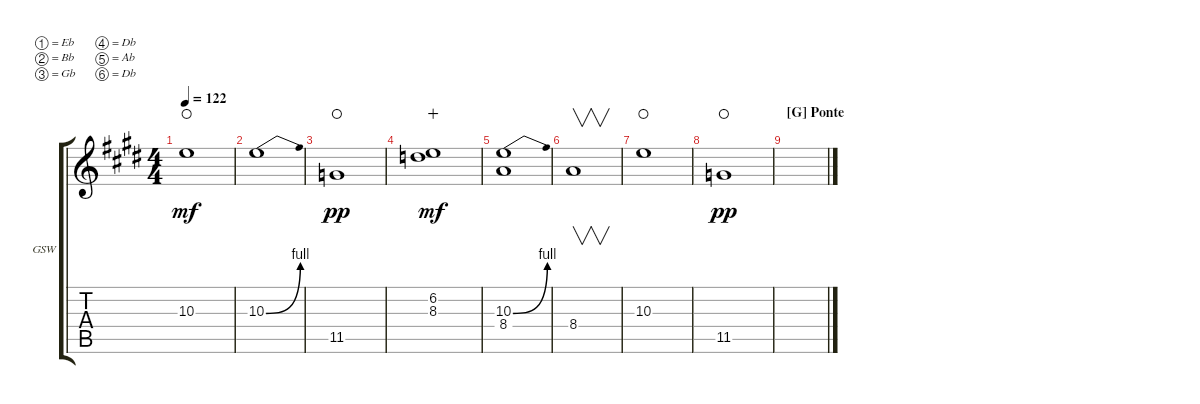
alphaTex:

\defaultSystemsLayout 4
\bracketExtendMode groupsimilarinstruments
\firstSystemTrackNameOrientation horizontal
\otherSystemsTrackNameOrientation horizontal
\track ("Guitarra Solo Wha" "GSW") {multiBarRest instrument overdrivenguitar}
\staff {score tabs}
\tuning (Eb4 Bb3 Gb3 Db3 Ab2 Db2)
\ts (4 4)
\tempo 122
\clef g2
\ks e
10.3.1{dy mf waho} |
10.3{be (bend 0 0 15 4)}.1 |
11.5.1{dy pp waho} |
(8.3 6.2).1{dy mf wahc} |
(10.3{be (bend 0 0 15 4)} 8.4).1 |
8.4.1{v} |
10.3.1{waho} |
11.5.1{dy pp waho} |
\section ("G" "Ponte")
